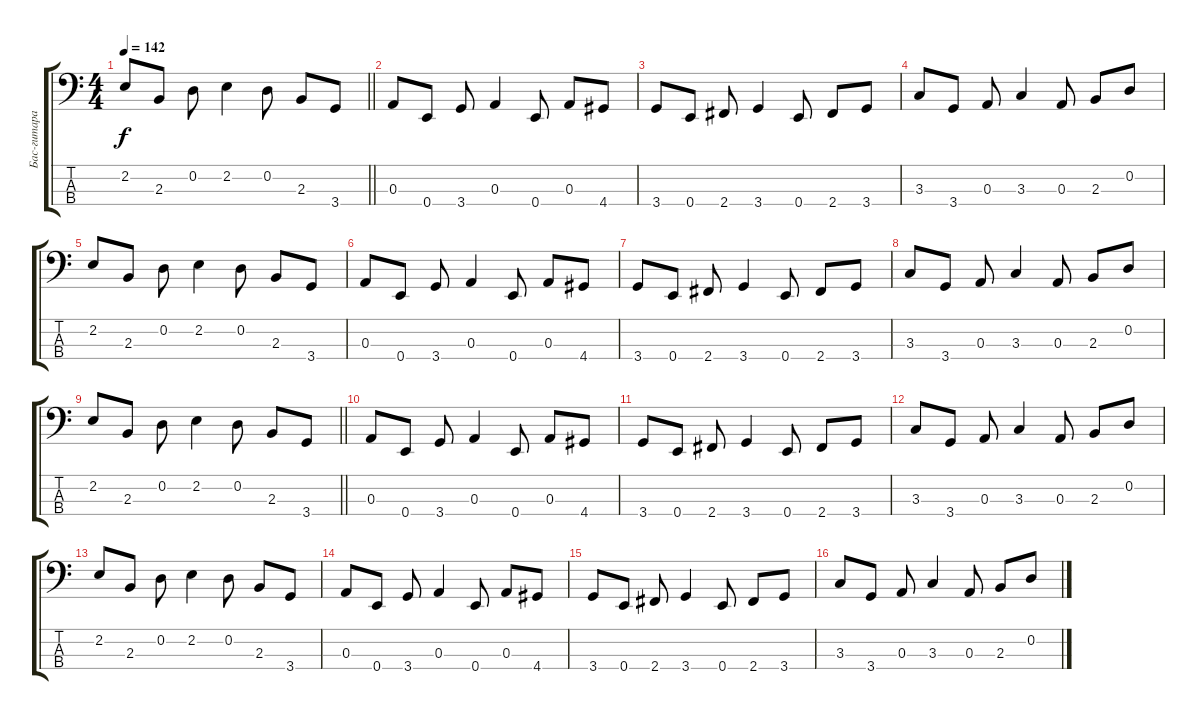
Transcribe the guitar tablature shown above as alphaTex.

\track ("Бас-гитара" "Бас-гитара") {instrument electricbassfinger}
\staff {score tabs}
\tuning (G2 D2 A1 E1) {hide}
\ts (4 4)
\tempo 142
\clef f4
\barLineRight lightlight
\ks c
2.2.8{dy f} 2.3.8 0.2.8 2.2.4 0.2.8 2.3.8 3.4.8 |
0.3.8 0.4.8 3.4.8 0.3.4 0.4.8 0.3.8 4.4.8 |
3.4.8 0.4.8 2.4.8 3.4.4 0.4.8 2.4.8 3.4.8 |
3.3.8 3.4.8 0.3.8 3.3.4 0.3.8 2.3.8 0.2.8 |
2.2.8 2.3.8 0.2.8 2.2.4 0.2.8 2.3.8 3.4.8 |
0.3.8 0.4.8 3.4.8 0.3.4 0.4.8 0.3.8 4.4.8 |
3.4.8 0.4.8 2.4.8 3.4.4 0.4.8 2.4.8 3.4.8 |
3.3.8 3.4.8 0.3.8 3.3.4 0.3.8 2.3.8 0.2.8 |
\barLineRight lightlight
2.2.8 2.3.8 0.2.8 2.2.4 0.2.8 2.3.8 3.4.8 |
\section ("" "")
0.3.8{volume 14 instrument electricbassfinger} 0.4.8 3.4.8 0.3.4 0.4.8 0.3.8 4.4.8 |
3.4.8 0.4.8 2.4.8 3.4.4 0.4.8 2.4.8 3.4.8 |
3.3.8 3.4.8 0.3.8 3.3.4 0.3.8 2.3.8 0.2.8 |
2.2.8 2.3.8 0.2.8 2.2.4 0.2.8 2.3.8 3.4.8 |
0.3.8 0.4.8 3.4.8 0.3.4 0.4.8 0.3.8 4.4.8 |
3.4.8 0.4.8 2.4.8 3.4.4 0.4.8 2.4.8 3.4.8 |
3.3.8 3.4.8 0.3.8 3.3.4 0.3.8 2.3.8 0.2.8
